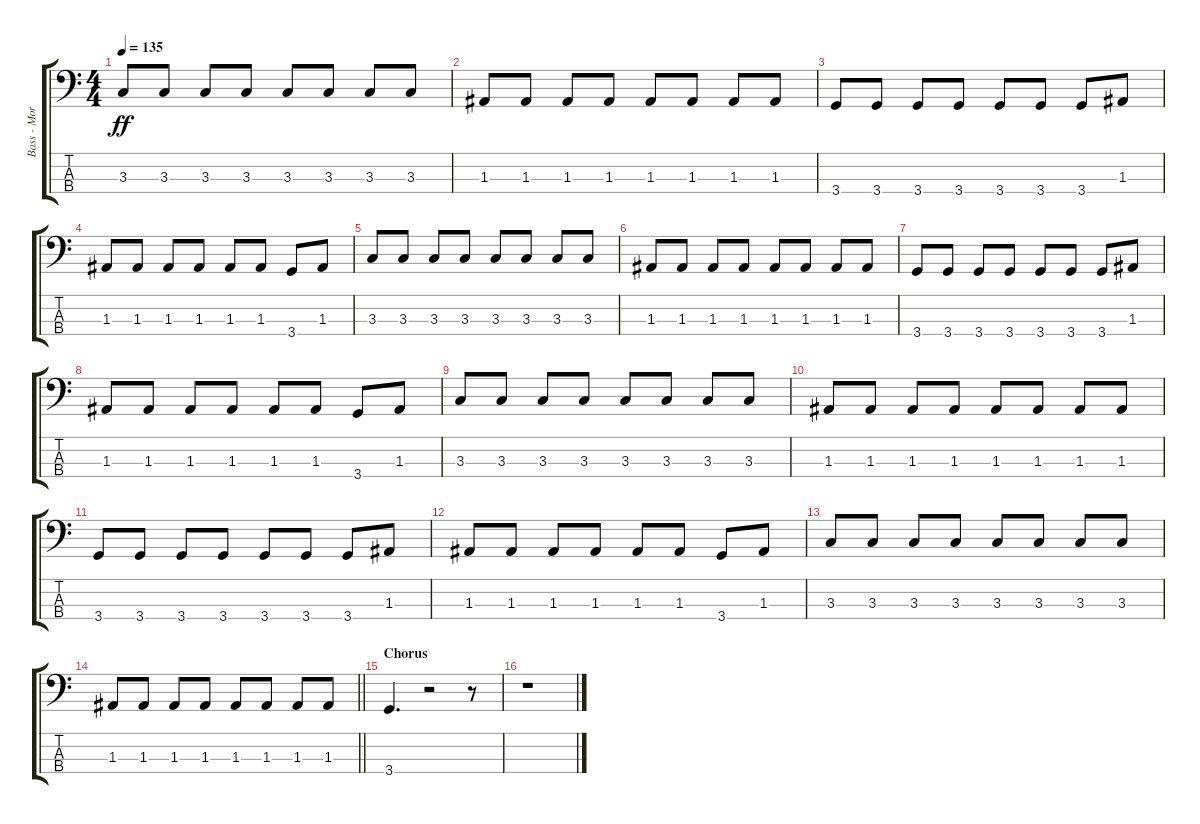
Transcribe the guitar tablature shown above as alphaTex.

\track ("Bass - Morgan Henderson" "Bass - Mor") {instrument electricbassfinger}
\staff {score tabs}
\tuning (G2 D2 A1 E1) {hide}
\ts (4 4)
\tempo 135
\clef f4
\ks c
3.3.8{dy ff} 3.3.8 3.3.8 3.3.8 3.3.8 3.3.8 3.3.8 3.3.8 |
1.3.8 1.3.8 1.3.8 1.3.8 1.3.8 1.3.8 1.3.8 1.3.8 |
3.4.8 3.4.8 3.4.8 3.4.8 3.4.8 3.4.8 3.4.8 1.3.8 |
1.3.8 1.3.8 1.3.8 1.3.8 1.3.8 1.3.8 3.4.8 1.3.8 |
3.3.8 3.3.8 3.3.8 3.3.8 3.3.8 3.3.8 3.3.8 3.3.8 |
1.3.8 1.3.8 1.3.8 1.3.8 1.3.8 1.3.8 1.3.8 1.3.8 |
3.4.8 3.4.8 3.4.8 3.4.8 3.4.8 3.4.8 3.4.8 1.3.8 |
1.3.8 1.3.8 1.3.8 1.3.8 1.3.8 1.3.8 3.4.8 1.3.8 |
3.3.8 3.3.8 3.3.8 3.3.8 3.3.8 3.3.8 3.3.8 3.3.8 |
1.3.8 1.3.8 1.3.8 1.3.8 1.3.8 1.3.8 1.3.8 1.3.8 |
3.4.8 3.4.8 3.4.8 3.4.8 3.4.8 3.4.8 3.4.8 1.3.8 |
1.3.8 1.3.8 1.3.8 1.3.8 1.3.8 1.3.8 3.4.8 1.3.8 |
3.3.8 3.3.8 3.3.8 3.3.8 3.3.8 3.3.8 3.3.8 3.3.8 |
\barLineRight lightlight
1.3.8 1.3.8 1.3.8 1.3.8 1.3.8 1.3.8 1.3.8 1.3.8 |
\section ("" "Chorus")
3.4.4{d} r.2 r.8 |
r.1
